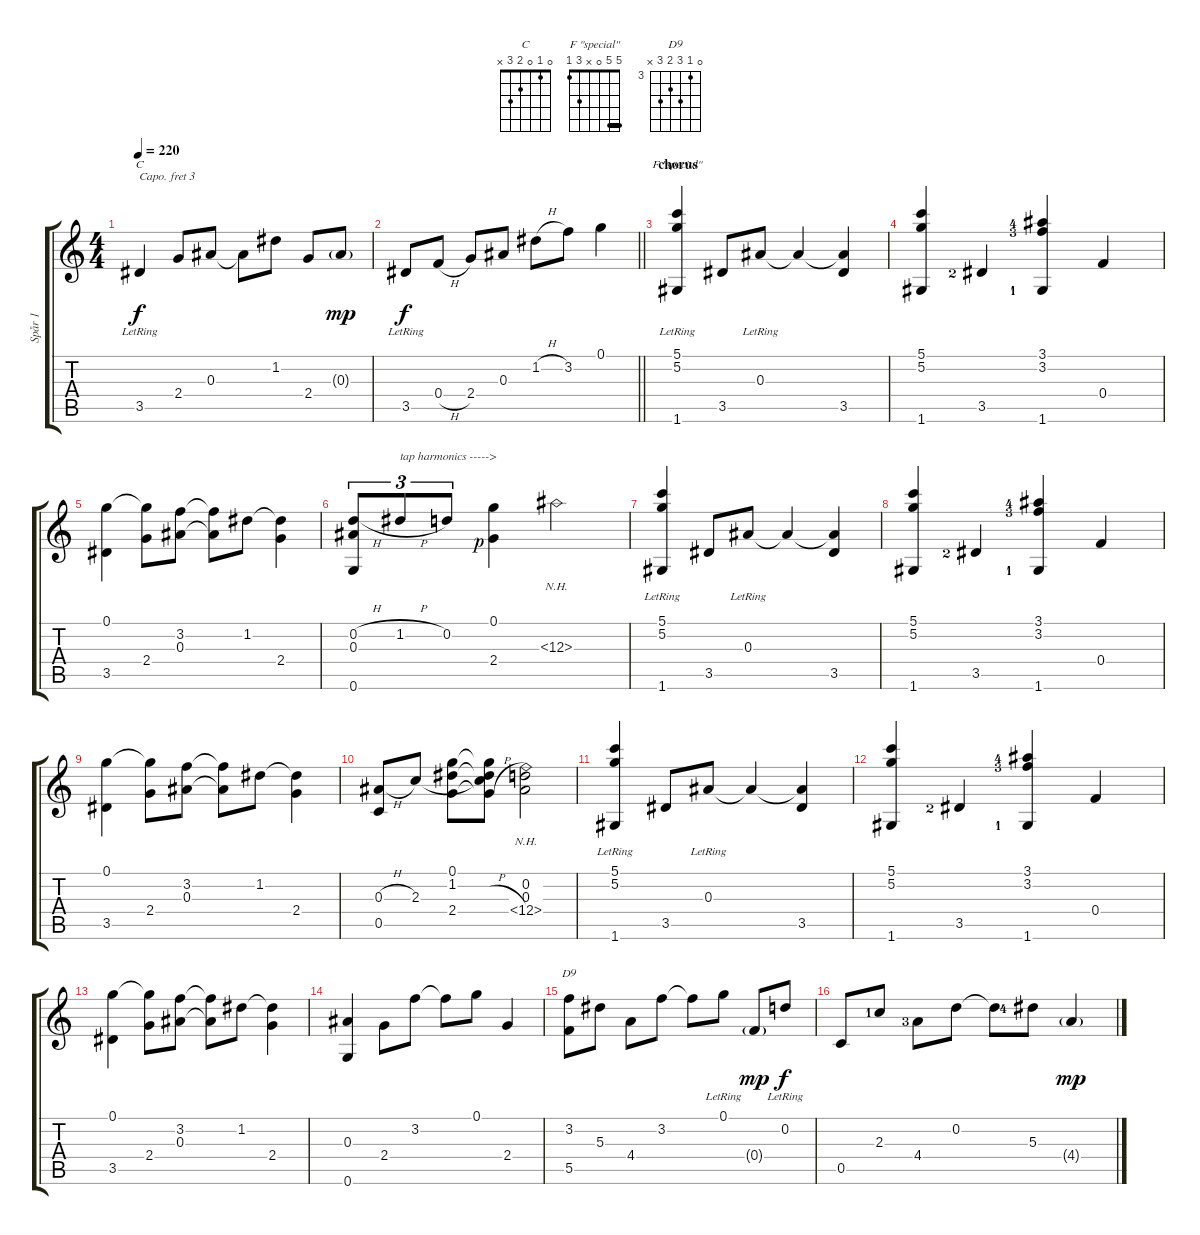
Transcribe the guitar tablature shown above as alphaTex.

\track ("Spår 1" "Spår 1") {instrument acousticguitarsteel}
\staff {score tabs}
\capo 3
\tuning (E4 B3 G3 D3 A2 E2) {hide}
\chord ("C" 0 1 0 2 3 x)
\chord ("F \"special\"" 5 5 0 x 3 1) {barre 5}
\chord ("D9" 0 3 5 4 5 x) {firstfret 3}
\ts (4 4)
\tempo 220
\clef g2
\ks c
3.5{lr}.4{ch "C" dy f} 2.4.8 0.3.8 0.3{t}.8 1.2.8 2.4.8 0.3{g}.8{dy mp} |
\barLineRight lightlight
3.5{lr}.8{dy f} 0.4{h}.8 2.4.8 0.3.8 1.2{h}.8 3.2.8 0.1.4 |
\section ("" "chorus")
(5.1{lr} 5.2{lr} 1.6{lr}).4{ch "F \"special\""} 3.5.8 0.3{lr}.8 0.3{t}.4 (0.3{t} 3.5).4 |
(5.1 5.2 1.6).4 3.5{lf 3}.4 (3.1{lf 5} 3.2{lf 4} 1.6{lf 2}).4 0.4.4 |
(0.1 3.5).4 (0.1{t} 2.4).8 (3.2 0.3).8 (3.2{t} 0.3{t}).8 1.2.8 (1.2{t} 2.4).4 |
(0.2{h} 0.3 0.6).8{tu (3 2)} 1.2{h}.8{tu (3 2) txt "tap harmonics ----->"} 0.2.8{tu (3 2)} (0.1 2.4{rf 1}).4 12.3{nh}.2 |
(5.1{lr} 5.2{lr} 1.6{lr}).4 3.5.8 0.3{lr}.8 0.3{t}.4 (0.3{t} 3.5).4 |
(5.1 5.2 1.6).4 3.5{lf 3}.4 (3.1{lf 5} 3.2{lf 4} 1.6{lf 2}).4 0.4.4 |
(0.1 3.5).4 (0.1{t} 2.4).8 (3.2 0.3).8 (3.2{t} 0.3{t}).8 1.2.8 (1.2{t} 2.4).4 |
(0.3{h} 0.5).8 2.3.8 (0.1 1.2 2.4).8 (0.1{t} 1.2{h t} 2.3{h t} 2.4{h t}).8 (0.2 0.3 12.4{nh}).2 |
(5.1{lr} 5.2{lr} 1.6{lr}).4 3.5.8 0.3{lr}.8 0.3{t}.4 (0.3{t} 3.5).4 |
(5.1 5.2 1.6).4 3.5{lf 3}.4 (3.1{lf 5} 3.2{lf 4} 1.6{lf 2}).4 0.4.4 |
(0.1 3.5).4 (0.1{t} 2.4).8 (3.2 0.3).8 (3.2{t} 0.3{t}).8 1.2.8 (1.2{t} 2.4).4 |
(0.3 0.6).4 2.4.8 3.2.8 3.2{t}.8 0.1.8 2.4.4 |
(3.2 5.5).8{ch "D9"} 5.3.8 4.4.8 3.2.8 3.2{t}.8 0.1{lr}.8 0.4{g}.8{dy mp} 0.2{lr}.8{dy f} |
0.5.8 2.3{lf 2}.8 4.4{lf 4}.8 0.2.8 0.2{t}.8 5.3{lf 5}.8 4.4{ss g}.4{dy mp}
